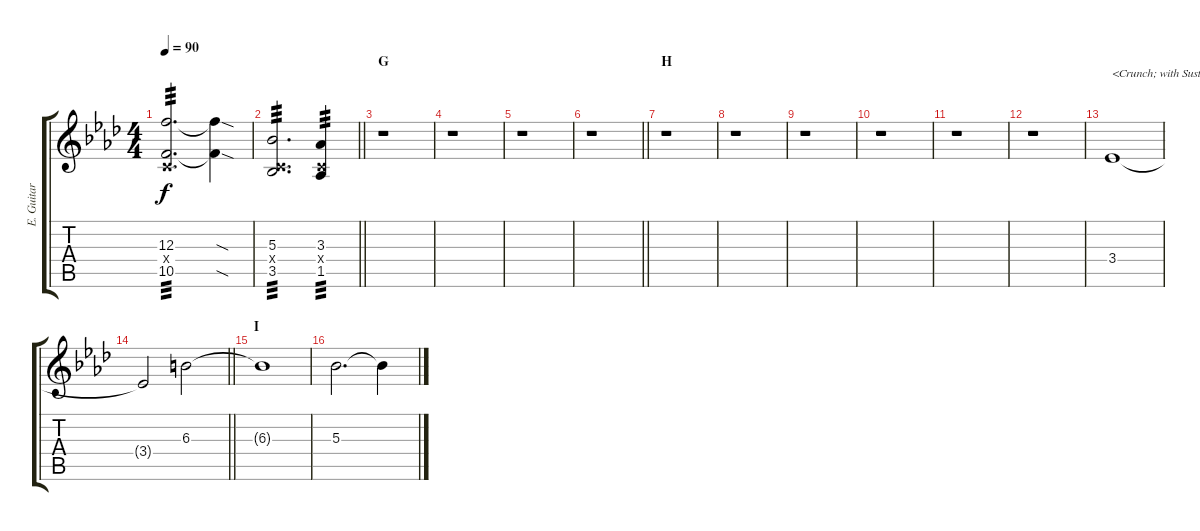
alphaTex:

\track ("E. Guitar I" "E. Guitar ") {instrument overdrivenguitar}
\staff {score tabs}
\tuning (D4 A3 F3 C3 G2 C2) {hide}
\ts (4 4)
\tempo 90
\clef g2
\ks ab
(12.3 0.4{x} 10.5).2{d tp 3 dy f} (12.3{sod t} 10.5{sod t}).4 |
\barLineRight lightlight
(5.3 0.4{x} 3.5).2{d tp 3} (3.3 0.4{x} 1.5).4{tp 3} |
\section ("" "G")
r.1 |
r.1 |
r.1 |
\barLineRight lightlight
r.1 |
\section ("" "H")
r.1 |
r.1 |
r.1 |
r.1 |
r.1 |
r.1 |
3.4.1{txt "<Crunch; with Sustainer>"} |
\barLineRight lightlight
3.4{t}.2 6.3.2 |
\section ("" "I")
6.3{t}.1 |
5.3.2{d} 5.3{sl t}.4
